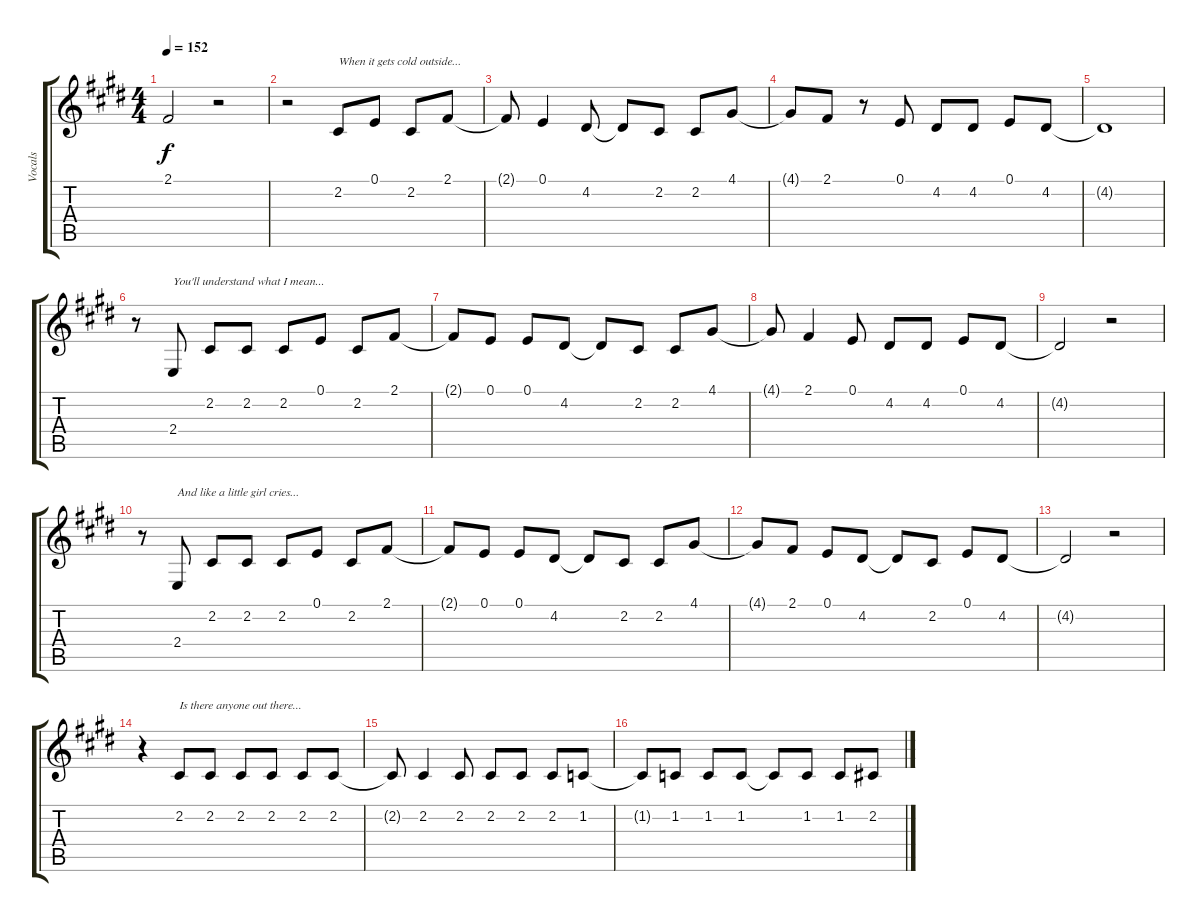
\track ("Vocals" "Vocals") {instrument lead6voice}
\staff {score tabs}
\tuning (E4 B3 G3 D3 A2 E2) {hide}
\ts (4 4)
\tempo 152
\clef g2
\ks c#minor
2.1{t}.2{dy f} r.2 |
r.2 2.2.8{txt "When it gets cold outside..."} 0.1.8 2.2.8 2.1.8 |
2.1{t}.8 0.1.4 4.2.8 4.2{t}.8 2.2.8 2.2.8 4.1.8 |
4.1{t}.8 2.1.8 r.8 0.1.8 4.2.8 4.2.8 0.1.8 4.2.8 |
4.2{t}.1 |
r.8 2.4.8{txt "You'll understand what I mean..."} 2.2.8 2.2.8 2.2.8 0.1.8 2.2.8 2.1.8 |
2.1{t}.8 0.1.8 0.1.8 4.2.8 4.2{t}.8 2.2.8 2.2.8 4.1.8 |
4.1{t}.8 2.1.4 0.1.8 4.2.8 4.2.8 0.1.8 4.2.8 |
4.2{t}.2 r.2 |
r.8 2.4.8{txt "And like a little girl cries..."} 2.2.8 2.2.8 2.2.8 0.1.8 2.2.8 2.1.8 |
2.1{t}.8 0.1.8 0.1.8 4.2.8 4.2{t}.8 2.2.8 2.2.8 4.1.8 |
4.1{t}.8 2.1.8 0.1.8 4.2.8 4.2{t}.8 2.2.8 0.1.8 4.2.8 |
4.2{t}.2 r.2 |
r.4 2.2.8{txt "Is there anyone out there..."} 2.2.8 2.2.8 2.2.8 2.2.8 2.2.8 |
2.2{t}.8 2.2.4 2.2.8 2.2.8 2.2.8 2.2.8 1.2.8 |
1.2{t}.8 1.2.8 1.2.8 1.2.8 1.2{t}.8 1.2.8 1.2.8 2.2.8
